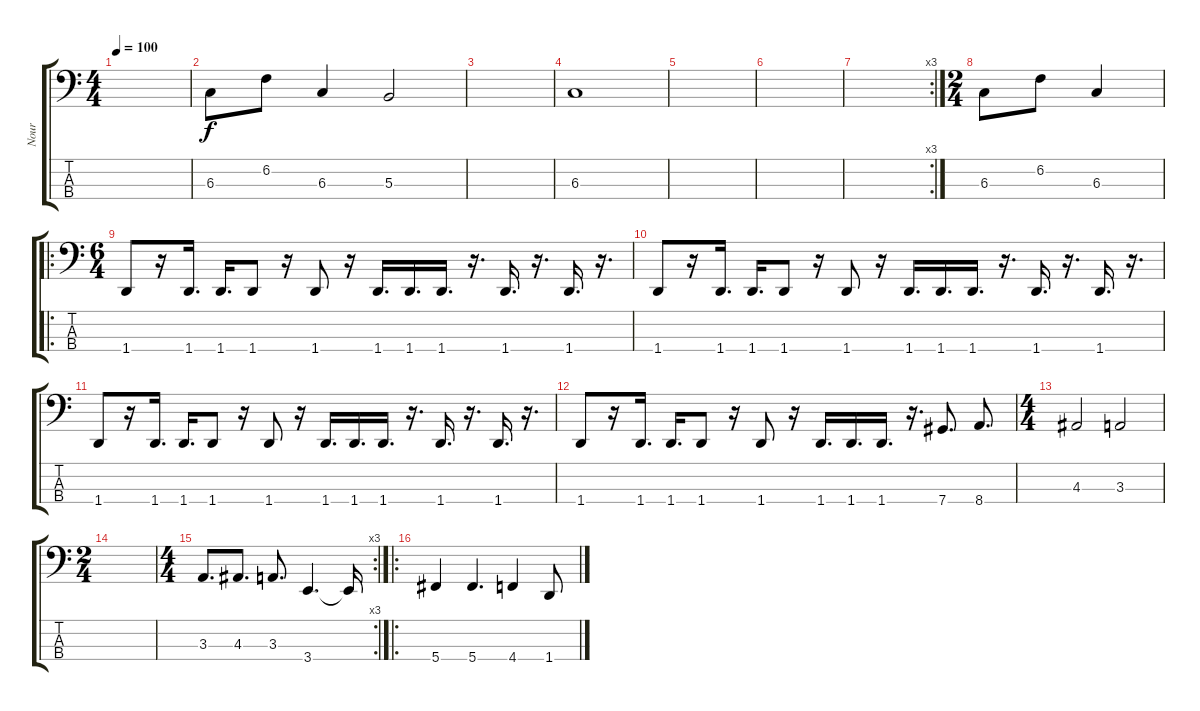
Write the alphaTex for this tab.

\track ("Nour" "Nour") {instrument electricbassfinger}
\staff {score tabs}
\tuning (E2 B1 Gb1 Db1) {hide}
\ts (4 4)
\tempo 100
\clef f4
\ks c
|
6.3.8 6.2.8 6.3.4 5.3.2 |
|
6.3.1 |
|
|
\rc 3
|
\ts (2 4)
6.3.8 6.2.8 6.3.4 |
\ro
\ts (6 4)
1.4.8 r.16 1.4.16{d} 1.4.16{d} 1.4.8 r.16 1.4.8 r.16 1.4.16{d} 1.4.16{d} 1.4.16{d} r.16{d} 1.4.16{d} r.16{d} 1.4.16{d} r.16{d} |
1.4.8 r.16 1.4.16{d} 1.4.16{d} 1.4.8 r.16 1.4.8 r.16 1.4.16{d} 1.4.16{d} 1.4.16{d} r.16{d} 1.4.16{d} r.16{d} 1.4.16{d} r.16{d} |
1.4.8 r.16 1.4.16{d} 1.4.16{d} 1.4.8 r.16 1.4.8 r.16 1.4.16{d} 1.4.16{d} 1.4.16{d} r.16{d} 1.4.16{d} r.16{d} 1.4.16{d} r.16{d} |
1.4.8 r.16 1.4.16{d} 1.4.16{d} 1.4.8 r.16 1.4.8 r.16 1.4.16{d} 1.4.16{d} 1.4.16{d} r.16{d} 7.4.8{d} 8.4.8{d} |
\ts (4 4)
4.3.2 3.3.2 |
\ts (2 4)
|
\rc 3
\ts (4 4)
3.3.8{d} 4.3.8{d} 3.3.8{d} 3.4.4{d} 3.4{t}.16 |
\ro
5.4.4 5.4.4{d} 4.4.4 1.4.8
